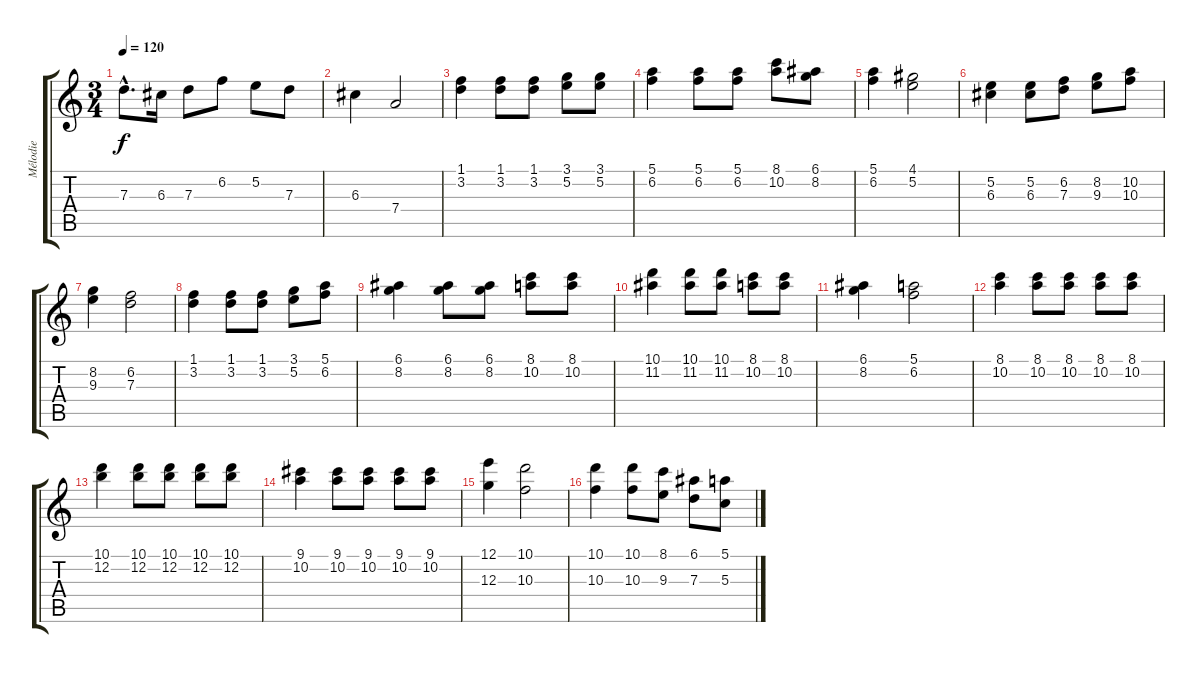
\track ("Mélodie" "Mélodie") {instrument acousticguitarnylon}
\staff {score tabs}
\tuning (E4 B3 G3 D3 A2 E2) {hide}
\ts (3 4)
\tempo 120
\clef g2
\ks c
7.3{hac}.8{d dy f} 6.3.16 7.3.8 6.2.8 5.2.8 7.3.8 |
6.3.4 7.4.2 |
(1.1 3.2).4 (1.1 3.2).8 (1.1 3.2).8 (3.1 5.2).8 (3.1 5.2).8 |
(5.1 6.2).4 (5.1 6.2).8 (5.1 6.2).8 (8.1 10.2).8 (6.1 8.2).8 |
(5.1 6.2).4 (4.1 5.2).2 |
(5.2 6.3).4 (5.2 6.3).8 (6.2 7.3).8 (8.2 9.3).8 (10.2 10.3).8 |
(8.2 9.3).4 (6.2 7.3).2 |
(1.1 3.2).4 (1.1 3.2).8 (1.1 3.2).8 (3.1 5.2).8 (5.1 6.2).8 |
(6.1 8.2).4 (6.1 8.2).8 (6.1 8.2).8 (8.1 10.2).8 (8.1 10.2).8 |
(10.1 11.2).4 (10.1 11.2).8 (10.1 11.2).8 (8.1 10.2).8 (8.1 10.2).8 |
(6.1 8.2).4 (5.1 6.2).2 |
(8.1 10.2).4 (8.1 10.2).8 (8.1 10.2).8 (8.1 10.2).8 (8.1 10.2).8 |
(10.1 12.2).4 (10.1 12.2).8 (10.1 12.2).8 (10.1 12.2).8 (10.1 12.2).8 |
(9.1 10.2).4 (9.1 10.2).8 (9.1 10.2).8 (9.1 10.2).8 (9.1 10.2).8 |
(12.1 12.3).4 (10.1 10.3).2 |
(10.1 10.3).4 (10.1 10.3).8 (8.1 9.3).8 (6.1 7.3).8 (5.1 5.3).8
